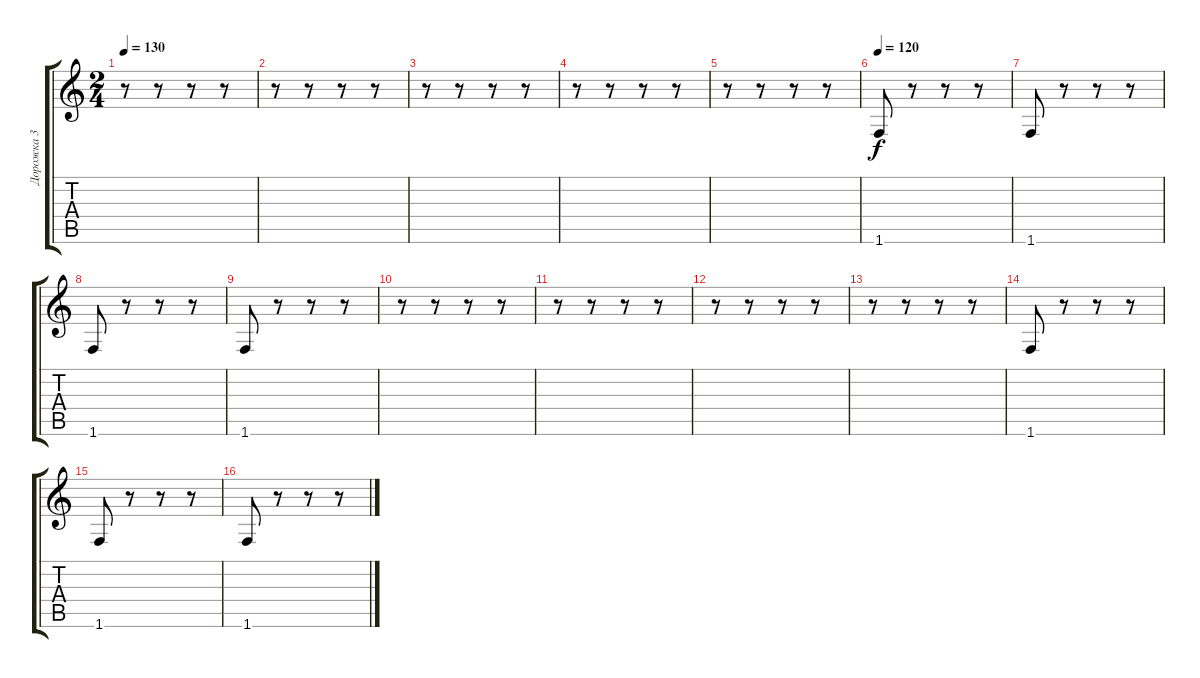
\track ("Дорожка 3" "Дорожка 3") {instrument contrabass}
\staff {score tabs}
\tuning (E4 B3 G3 D3 A2 E2) {hide}
\ts (2 4)
\tempo 130
\clef g2
\ks c
r.8{dy f} r.8 r.8 r.8 |
r.8 r.8 r.8 r.8 |
r.8 r.8 r.8 r.8 |
r.8 r.8 r.8 r.8 |
r.8 r.8 r.8 r.8 |
\tempo 120
1.6.8 r.8 r.8 r.8 |
1.6.8 r.8 r.8 r.8 |
1.6.8 r.8 r.8 r.8 |
1.6.8 r.8 r.8 r.8 |
r.8 r.8 r.8 r.8 |
r.8 r.8 r.8 r.8 |
r.8 r.8 r.8 r.8 |
r.8 r.8 r.8 r.8 |
1.6.8 r.8 r.8 r.8 |
1.6.8 r.8 r.8 r.8 |
1.6.8 r.8 r.8 r.8
